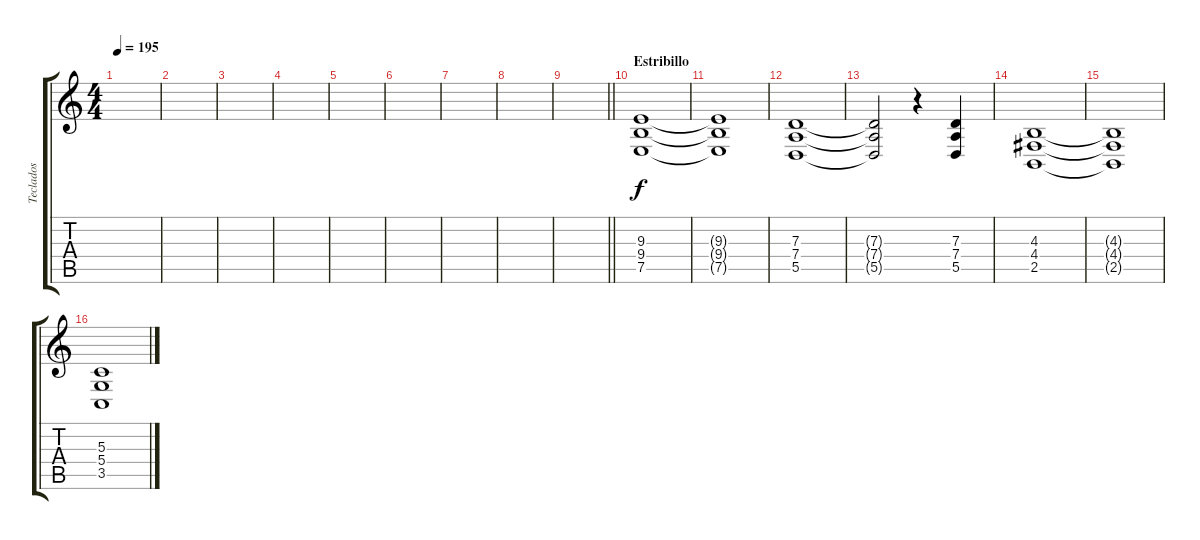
\track ("Teclados" "Teclados") {instrument stringensemble1}
\staff {score tabs}
\tuning (E4 B3 G3 D3 A2 E2) {hide}
\ts (4 4)
\tempo 195
\clef g2
\ks c
|
|
|
|
|
|
|
|
\barLineRight lightlight
|
\section ("" "Estribillo")
(9.3 9.4 7.5).1 |
(9.3{t} 9.4{t} 7.5{t}).1 |
(7.3 7.4 5.5).1 |
(7.3{t} 7.4{t} 5.5{t}).2 r.4 (7.3 7.4 5.5).4 |
(4.3 4.4 2.5).1 |
(4.3{t} 4.4{t} 2.5{t}).1 |
(5.3 5.4 3.5).1
